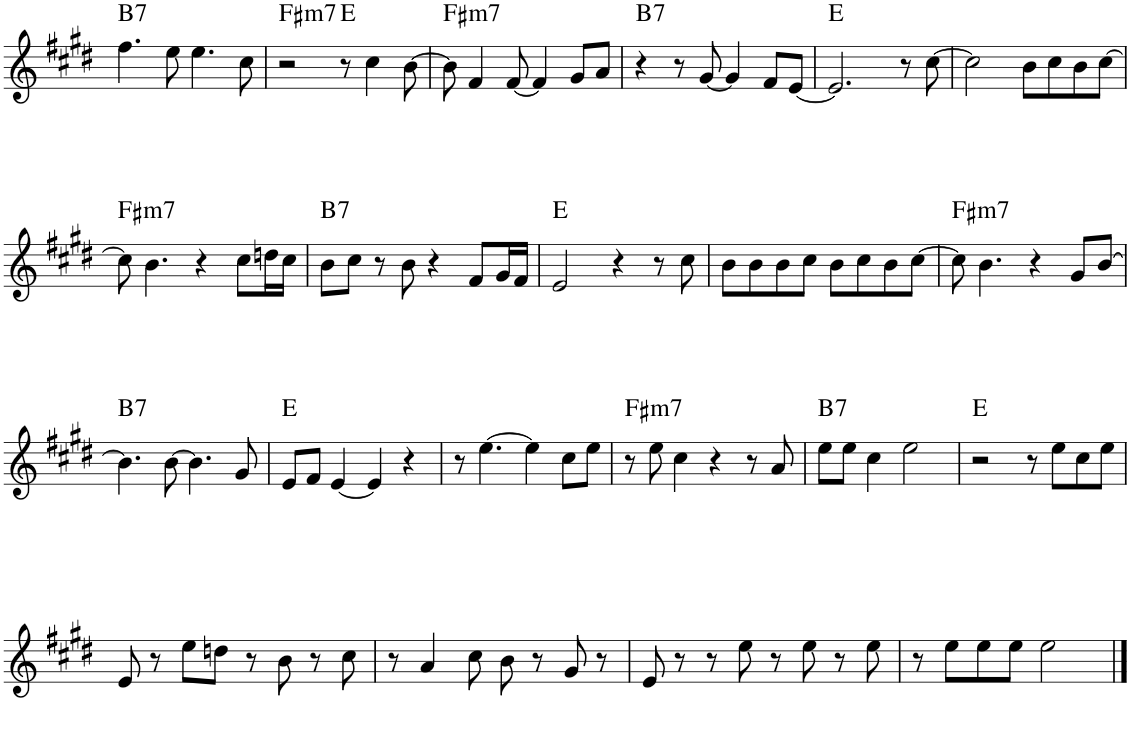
**kern	**harte
*part1	*part1
*staff1	*
*I"Piano	*
*I'Pno.	*
!!LO:PB:g=z
*clefG2	*
*k[f#c#g#d#]	*
*M4/4	*
=100	=100
!	!LO:H:kt=7
4.ff#\	B:7
8ee\	.
4.ee\	.
8cc#\	.
=101	=101
!	!LO:H:kt=m7
2r	F#:min7
8r	E:maj
4cc#\	.
[8b\	.
=102	=102
!	!LO:H:kt=m7
8b\]	F#:min7
4f#/	.
[8f#/	.
4f#/]	.
8g#/L	.
8a/J	.
=103	=103
!	!LO:H:kt=7
4r	B:7
8r	.
[8g#/	.
4g#/]	.
8f#/L	.
[8e/J	.
=104	=104
2.e/]	E:maj
8r	.
[8cc#\	.
=105	=105
2cc#\]	.
8b\L	.
8cc#\	.
8b\	.
[8cc#\J	.
!!LO:LB:g=z
=106	=106
!	!LO:H:kt=m7
8cc#\]	F#:min7
4.b\	.
4r	.
8cc#\L	.
16ddn\L	.
16cc#\JJ	.
=107	=107
!	!LO:H:kt=7
8b\L	B:7
8cc#\J	.
8r	.
8b\	.
4r	.
8f#/L	.
16g#/L	.
16f#/JJ	.
=108	=108
2e/	E:maj
4r	.
8r	.
8cc#\	.
=109	=109
8b\L	.
8b\	.
8b\	.
8cc#\J	.
8b\L	.
8cc#\	.
8b\	.
[8cc#\J	.
=110	=110
!	!LO:H:kt=m7
8cc#\]	F#:min7
4.b\	.
4r	.
8g#/L	.
[8b/J	.
!!LO:LB:g=z
=111	=111
!	!LO:H:kt=7
4.b\]	B:7
[8b\	.
4.b\]	.
8g#/	.
=112	=112
8e/L	E:maj
8f#/J	.
[4e/	.
4e/]	.
4r	.
=113	=113
8r	.
[4.ee\	.
4ee\]	.
8cc#\L	.
8ee\J	.
=114	=114
!	!LO:H:kt=m7
8r	F#:min7
8ee\	.
4cc#\	.
4r	.
8r	.
8a/	.
=115	=115
!	!LO:H:kt=7
8ee\L	B:7
8ee\J	.
4cc#\	.
2ee\	.
=116	=116
2r	E:maj
8r	.
8ee\L	.
8cc#\	.
8ee\J	.
!!LO:LB:g=z
=117	=117
8e/	.
8r	.
8ee\L	.
8ddn\J	.
8r	.
8b\	.
8r	.
8cc#\	.
=118	=118
8r	.
4a/	.
8cc#\	.
8b\	.
8r	.
8g#/	.
8r	.
=119	=119
8e/	.
8r	.
8r	.
8ee\	.
8r	.
8ee\	.
8r	.
8ee\	.
=120	=120
8r	.
8ee\L	.
8ee\	.
8ee\J	.
2ee\	.
==	==
*-	*-
